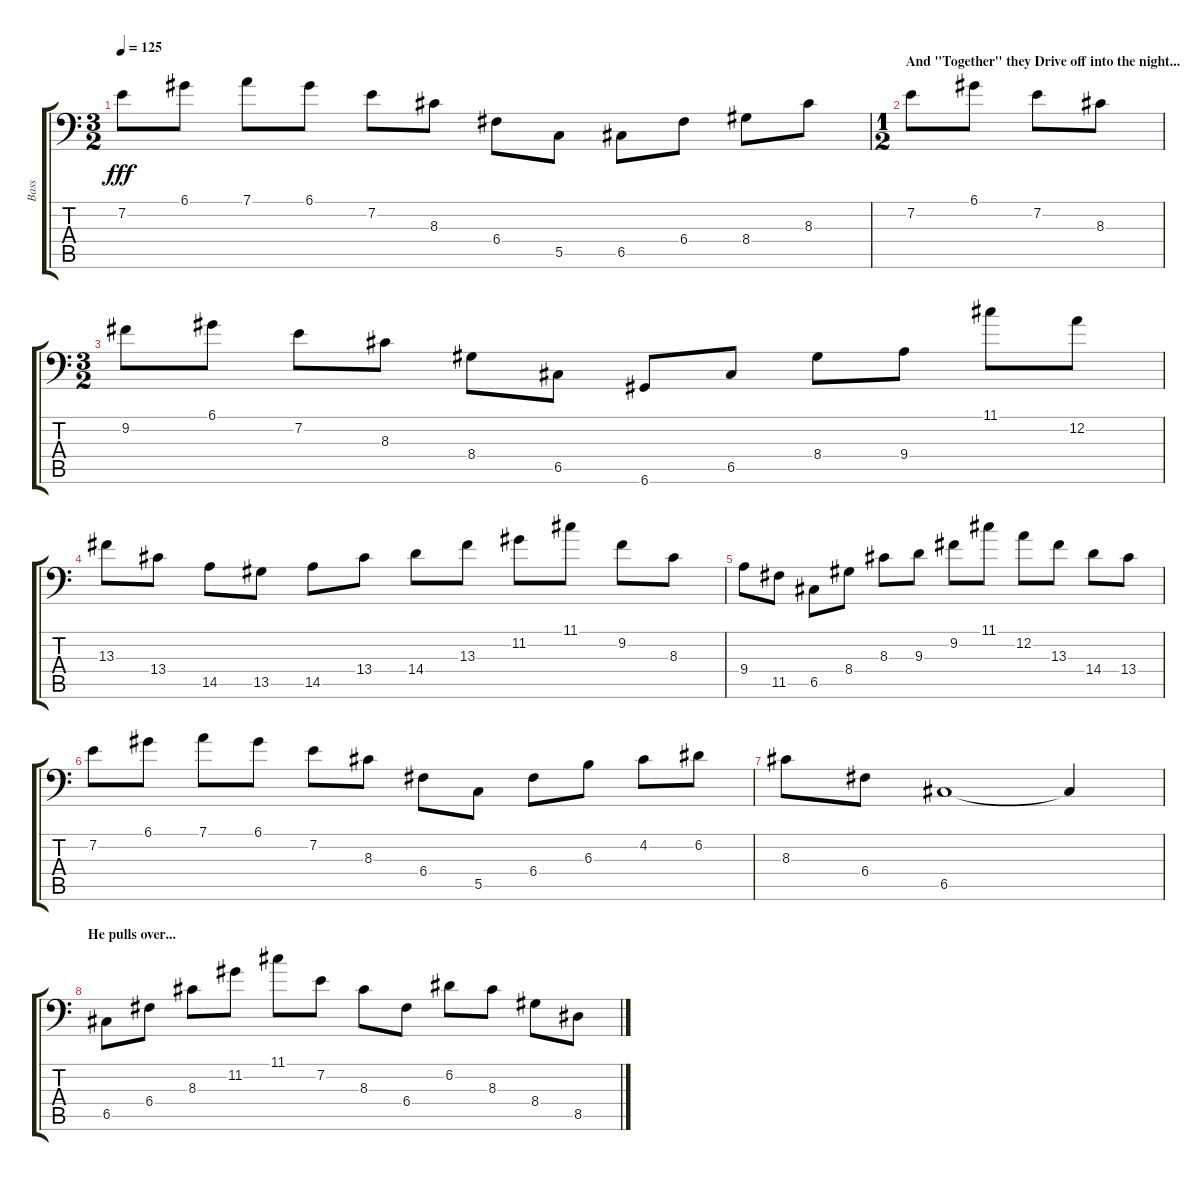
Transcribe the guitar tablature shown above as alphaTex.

\track ("Bass" "Bass") {instrument fretlessbass}
\staff {score tabs}
\tuning (D3 A2 F2 C2 G1 D1) {hide}
\ts (3 2)
\tempo 125
\clef f4
\ks c
7.2.8{dy fff} 6.1.8 7.1.8 6.1.8 7.2.8 8.3.8 6.4.8 5.5.8 6.5.8 6.4.8 8.4.8 8.3.8 |
\ts (1 2)
\section ("" "And \"Together\" they Drive off into the night...")
7.2.8 6.1.8 7.2.8 8.3.8 |
\ts (3 2)
9.2.8 6.1.8 7.2.8 8.3.8 8.4.8 6.5.8 6.6.8 6.5.8 8.4.8 9.4.8 11.1.8 12.2.8 |
13.3.8 13.4.8 14.5.8 13.5.8 14.5.8 13.4.8 14.4.8 13.3.8 11.2.8 11.1.8 9.2.8 8.3.8 |
9.4.8 11.5.8 6.5.8 8.4.8 8.3.8 9.3.8 9.2.8 11.1.8 12.2.8 13.3.8 14.4.8 13.4.8 |
7.2.8 6.1.8 7.1.8 6.1.8 7.2.8 8.3.8 6.4.8 5.5.8 6.4.8 6.3.8 4.2.8 6.2.8 |
8.3.8 6.4.8 6.5.1 6.5{t}.4 |
\section ("" "He pulls over...")
6.5.8 6.4.8 8.3.8 11.2.8 11.1.8 7.2.8 8.3.8 6.4.8 6.2.8 8.3.8 8.4.8 8.5.8
